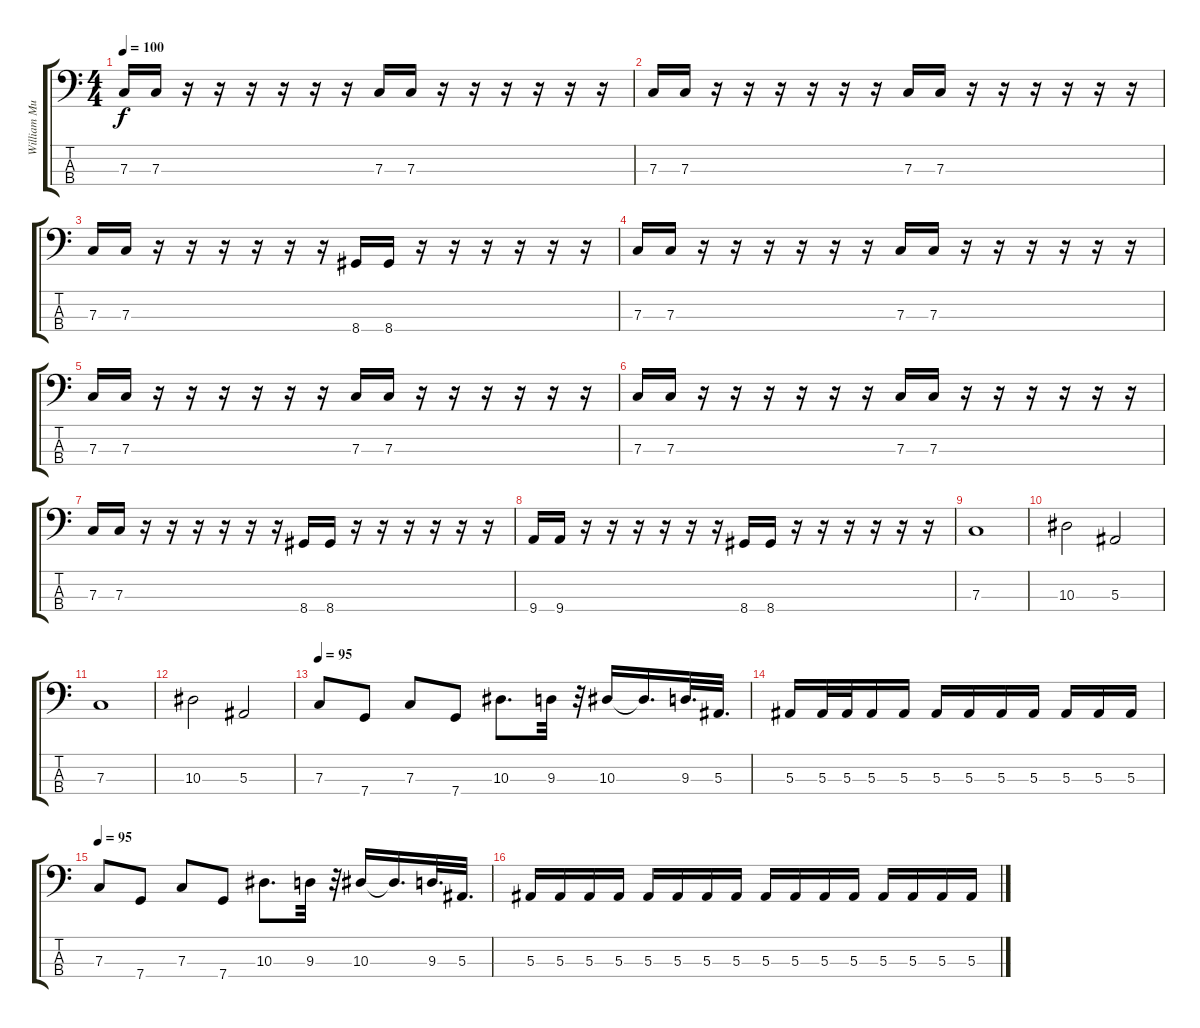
\track ("William Murderface" "William Mu") {instrument electricbasspick}
\staff {score tabs}
\tuning (Eb2 Bb1 F1 C1) {hide}
\ts (4 4)
\tempo 100
\clef f4
\ks c
7.3.16{dy f instrument electricbasspick} 7.3.16 r.16 r.16 r.16 r.16 r.16 r.16 7.3.16 7.3.16 r.16 r.16 r.16 r.16 r.16 r.16 |
7.3.16 7.3.16 r.16 r.16 r.16 r.16 r.16 r.16 7.3.16 7.3.16 r.16 r.16 r.16 r.16 r.16 r.16 |
7.3.16 7.3.16 r.16 r.16 r.16 r.16 r.16 r.16 8.4.16 8.4.16 r.16 r.16 r.16 r.16 r.16 r.16 |
7.3.16 7.3.16 r.16 r.16 r.16 r.16 r.16 r.16 7.3.16 7.3.16 r.16 r.16 r.16 r.16 r.16 r.16 |
7.3.16 7.3.16 r.16 r.16 r.16 r.16 r.16 r.16 7.3.16 7.3.16 r.16 r.16 r.16 r.16 r.16 r.16 |
7.3.16 7.3.16 r.16 r.16 r.16 r.16 r.16 r.16 7.3.16 7.3.16 r.16 r.16 r.16 r.16 r.16 r.16 |
7.3.16 7.3.16 r.16 r.16 r.16 r.16 r.16 r.16 8.4.16 8.4.16 r.16 r.16 r.16 r.16 r.16 r.16 |
9.4.16 9.4.16 r.16 r.16 r.16 r.16 r.16 r.16 8.4.16 8.4.16 r.16 r.16 r.16 r.16 r.16 r.16 |
7.3.1 |
10.3.2 5.3.2 |
7.3.1 |
10.3.2 5.3.2 |
\tempo 95
7.3.8 7.4.8 7.3.8 7.4.8 10.3.8{d} 9.3.32 r.32 10.3.16 10.3{t}.16{d} 9.3.32{d} 5.3.32{d} |
5.3.16 5.3.32 5.3.32 5.3.16 5.3.16 5.3.16 5.3.16 5.3.16 5.3.16 5.3.16 5.3.16 5.3.16 |
\tempo 95
7.3.8 7.4.8 7.3.8 7.4.8 10.3.8{d} 9.3.32 r.32 10.3.16 10.3{t}.16{d} 9.3.32{d} 5.3.32{d} |
5.3.16 5.3.16 5.3.16 5.3.16 5.3.16 5.3.16 5.3.16 5.3.16 5.3.16 5.3.16 5.3.16 5.3.16 5.3.16 5.3.16 5.3.16 5.3.16
